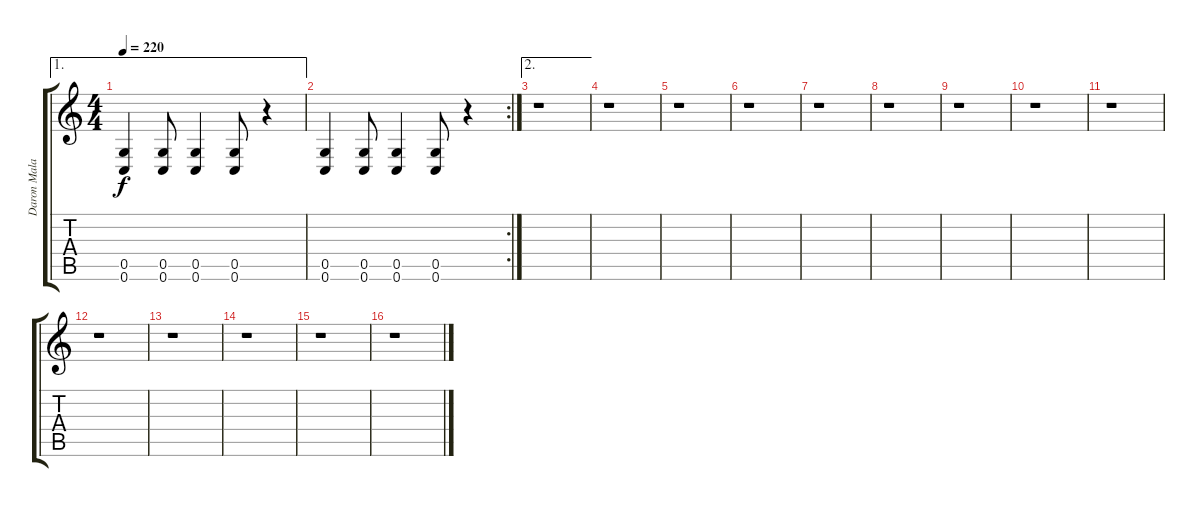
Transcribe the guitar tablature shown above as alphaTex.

\track ("Daron Malakian" "Daron Mala") {instrument distortionguitar}
\staff {score tabs}
\tuning (D4 A3 F3 C3 G2 C2) {hide}
\ae 1
\ts (4 4)
\tempo 220
\clef g2
\ks c
(0.5 0.6).4{dy f} (0.5 0.6).8 (0.5 0.6).4 (0.5 0.6).8 r.4 |
\rc 2
(0.5 0.6).4 (0.5 0.6).8 (0.5 0.6).4 (0.5 0.6).8 r.4 |
\ae 2
r.1 |
r.1 |
r.1 |
r.1 |
r.1 |
r.1 |
r.1 |
r.1 |
r.1 |
r.1 |
r.1 |
r.1 |
r.1 |
r.1
